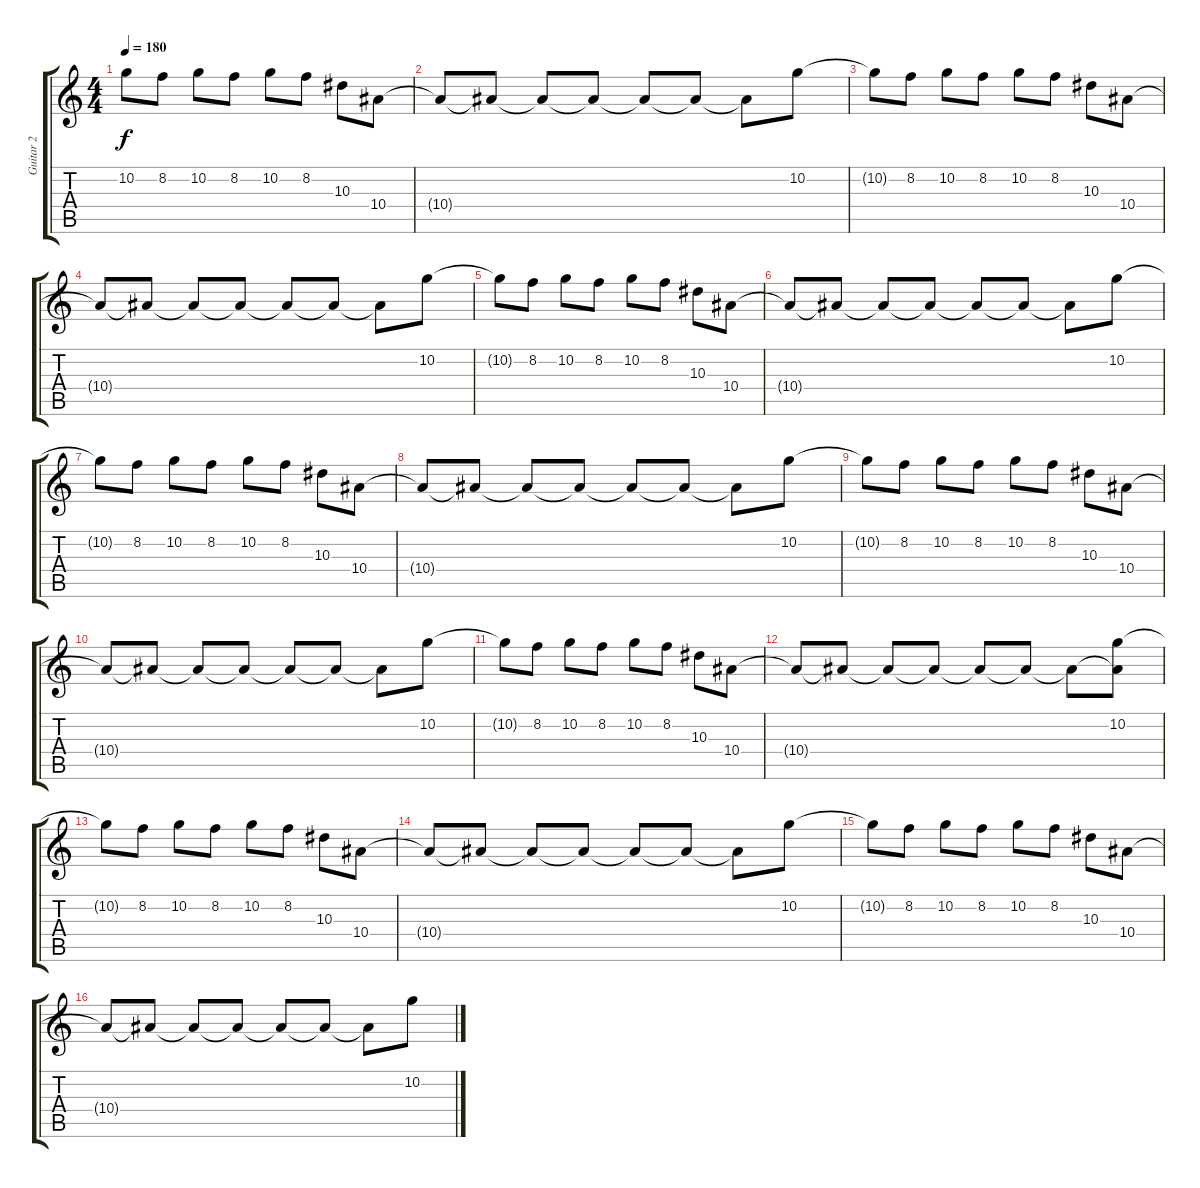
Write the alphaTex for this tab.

\track ("Guitar 2" "Guitar 2") {instrument distortionguitar}
\staff {score tabs}
\tuning (D4 A3 F3 C3 G2 C2) {hide}
\ts (4 4)
\tempo 180
\clef g2
\ks c
10.2{t}.8{dy f} 8.2.8 10.2.8 8.2.8 10.2.8 8.2.8 10.3.8 10.4.8 |
10.4{t}.8 10.4{t}.8 10.4{t}.8 10.4{t}.8 10.4{t}.8 10.4{t}.8 10.4{t}.8 10.2.8 |
10.2{t}.8 8.2.8 10.2.8 8.2.8 10.2.8 8.2.8 10.3.8 10.4.8 |
10.4{t}.8 10.4{t}.8 10.4{t}.8 10.4{t}.8 10.4{t}.8 10.4{t}.8 10.4{t}.8 10.2.8 |
10.2{t}.8 8.2.8 10.2.8 8.2.8 10.2.8 8.2.8 10.3.8 10.4.8 |
10.4{t}.8 10.4{t}.8 10.4{t}.8 10.4{t}.8 10.4{t}.8 10.4{t}.8 10.4{t}.8 10.2.8 |
10.2{t}.8 8.2.8 10.2.8 8.2.8 10.2.8 8.2.8 10.3.8 10.4.8 |
10.4{t}.8 10.4{t}.8 10.4{t}.8 10.4{t}.8 10.4{t}.8 10.4{t}.8 10.4{t}.8 10.2.8 |
10.2{t}.8 8.2.8 10.2.8 8.2.8 10.2.8 8.2.8 10.3.8 10.4.8 |
10.4{t}.8 10.4{t}.8 10.4{t}.8 10.4{t}.8 10.4{t}.8 10.4{t}.8 10.4{t}.8 10.2.8 |
10.2{t}.8 8.2.8 10.2.8 8.2.8 10.2.8 8.2.8 10.3.8 10.4.8 |
10.4{t}.8 10.4{t}.8 10.4{t}.8 10.4{t}.8 10.4{t}.8 10.4{t}.8 10.4{t}.8 (10.2 10.4{t}).8 |
10.2{t}.8 8.2.8 10.2.8 8.2.8 10.2.8 8.2.8 10.3.8 10.4.8 |
10.4{t}.8 10.4{t}.8 10.4{t}.8 10.4{t}.8 10.4{t}.8 10.4{t}.8 10.4{t}.8 10.2.8 |
10.2{t}.8 8.2.8 10.2.8 8.2.8 10.2.8 8.2.8 10.3.8 10.4.8 |
10.4{t}.8 10.4{t}.8 10.4{t}.8 10.4{t}.8 10.4{t}.8 10.4{t}.8 10.4{t}.8 10.2.8
